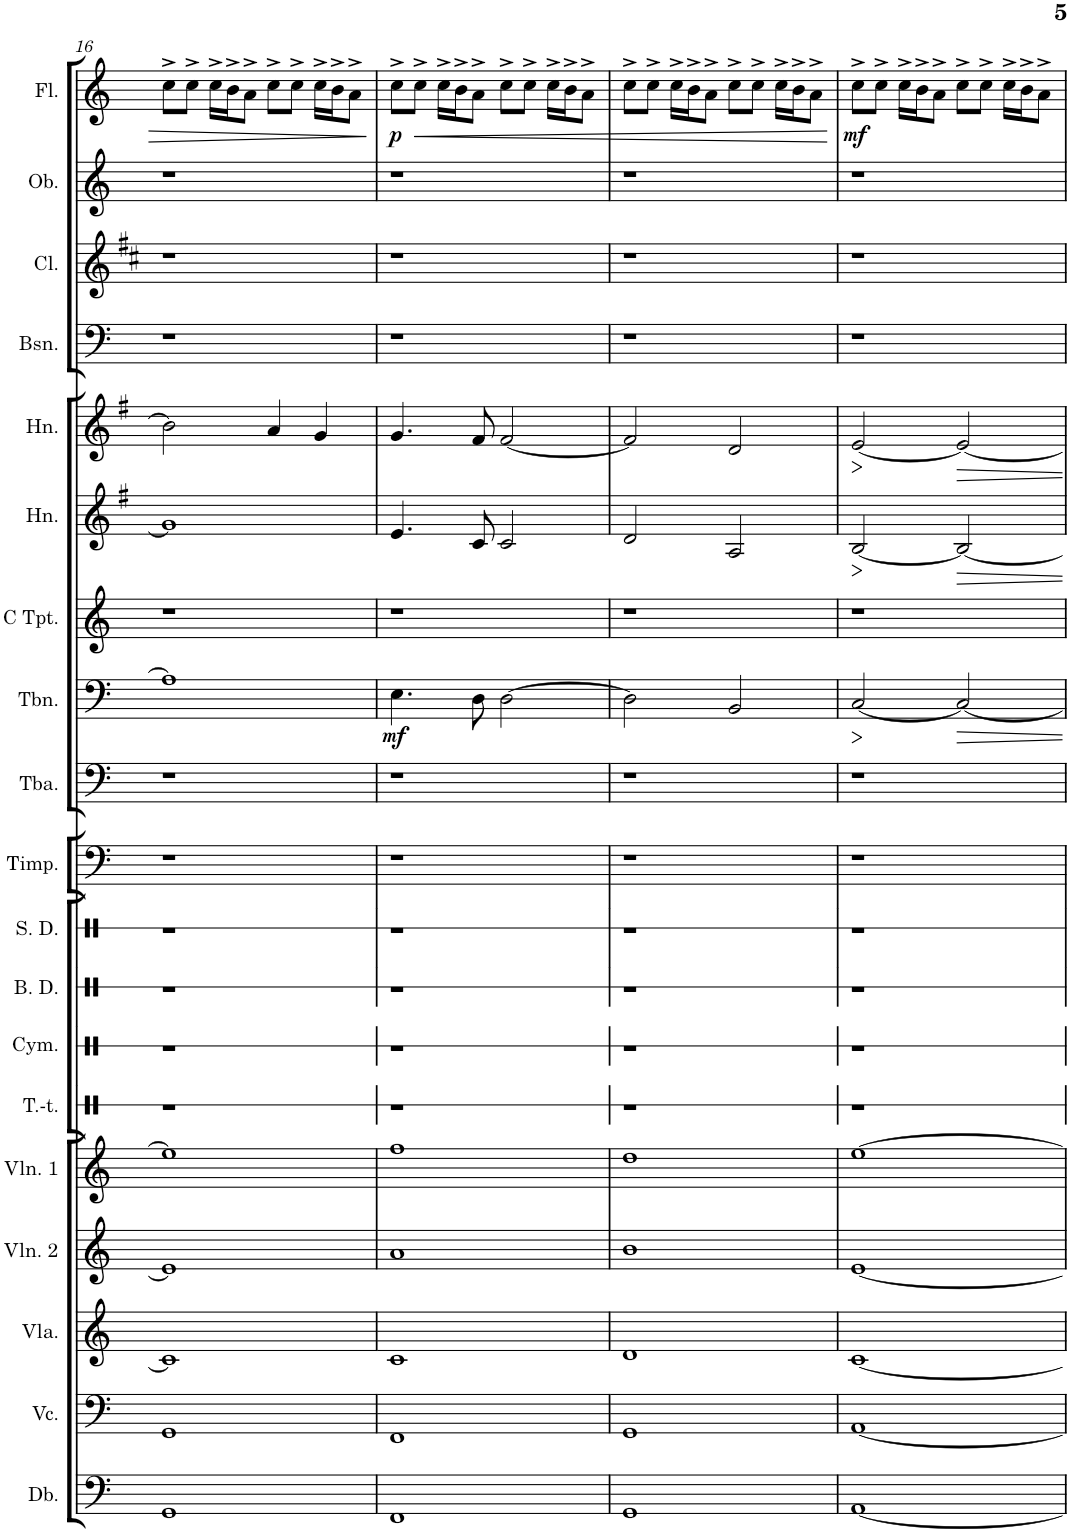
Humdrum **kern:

**kern	**kern	**kern	**kern	**kern	**kern	**kern	**kern	**kern	**kern	**kern	**kern	**dynam	**kern	**kern	**kern	**kern	**kern	**kern	**kern	**dynam
*part19	*part18	*part17	*part16	*part15	*part14	*part13	*part12	*part11	*part10	*part9	*part8	*part8	*part7	*part6	*part5	*part4	*part3	*part2	*part1	*part1
*staff19	*staff18	*staff17	*staff16	*staff15	*staff14	*staff13	*staff12	*staff11	*staff10	*staff9	*staff8	*staff8	*staff7	*staff6	*staff5	*staff4	*staff3	*staff2	*staff1	*staff1
*I"Double Bass	*I"Violoncello	*I"Viola	*I"Violin 2	*I"Violin 1	*I"Tam-tam	*I"Cymbals	*I"Bass Drum	*I"Snare Drum	*I"Timpani	*I"Tuba	*I"Trombone	*	*I"Trumpet in C	*I"Horn in F	*I"Horn in F	*I"Bassoon	*I"Clarinet in Bb	*I"Oboe	*I"Flute	*
*I'Db.	*I'Vc.	*I'Vla.	*I'Vln. 2	*I'Vln. 1	*I'T.-t.	*I'Cym.	*I'B. D.	*I'S. D.	*I'Timp.	*I'Tba.	*I'Tbn.	*	*	*I'Hn.	*I'Hn.	*I'Bsn.	*I'Cl.	*I'Ob.	*I'Fl.	*
!!LO:PB:g=z
*clefF4	*clefF4	*clefG2	*clefG2	*clefG2	*clefX	*clefX	*clefX	*clefX	*clefF4	*clefF4	*clefF4	*	*clefG2	*clefG2	*clefG2	*clefF4	*clefG2	*clefG2	*clefG2	*
*Trd7c12	*	*	*	*	*	*	*	*	*	*	*	*	*	*Trd4c7	*Trd4c7	*	*Trd1c2	*	*Trd-7c-12	*
*k[]	*k[]	*k[]	*k[]	*k[]	*k[]	*k[]	*k[]	*k[]	*k[]	*k[]	*k[]	*	*k[]	*k[f#]	*k[f#]	*k[]	*k[f#c#]	*k[]	*k[]	*
*M4/4	*M4/4	*M4/4	*M4/4	*M4/4	*M4/4	*M4/4	*M4/4	*M4/4	*M4/4	*M4/4	*M4/4	*	*M4/4	*M4/4	*M4/4	*M4/4	*M4/4	*M4/4	*M4/4	*
=16	=16	=16	=16	=16	=16	=16	=16	=16	=16	=16	=16	=16	=16	=16	=16	=16	=16	=16	=16	=16
1GG	1GG	1c]	1e]	1ee]	1r	1r	1r	1r	1r	1r	1A]	.	1r	1g]	2b\]	1r	1r	1r	8cc^\L	.
.	.	.	.	.	.	.	.	.	.	.	.	.	.	.	.	.	.	.	8cc^\J	.
.	.	.	.	.	.	.	.	.	.	.	.	.	.	.	.	.	.	.	16cc^\LL	.
.	.	.	.	.	.	.	.	.	.	.	.	.	.	.	.	.	.	.	16b^\J	.
.	.	.	.	.	.	.	.	.	.	.	.	.	.	.	.	.	.	.	8a^\J	.
.	.	.	.	.	.	.	.	.	.	.	.	.	.	.	4a/	.	.	.	8cc^\L	.
.	.	.	.	.	.	.	.	.	.	.	.	.	.	.	.	.	.	.	8cc^\J	.
.	.	.	.	.	.	.	.	.	.	.	.	.	.	.	4g/	.	.	.	16cc^\LL	.
.	.	.	.	.	.	.	.	.	.	.	.	.	.	.	.	.	.	.	16b^\J	.
.	.	.	.	.	.	.	.	.	.	.	.	.	.	.	.	.	.	.	8a^\J	.
=17	=17	=17	=17	=17	=17	=17	=17	=17	=17	=17	=17	=17	=17	=17	=17	=17	=17	=17	=17	=17
!	!	!	!	!	!	!	!	!	!	!	!	!LO:DY:b	!	!	!	!	!	!	!	!LO:DY:b
1FF	1FF	1c	1a	1ff	1r	1r	1r	1r	1r	1r	4.E\	mf	1r	4.e/	4.g/	1r	1r	1r	8cc^\L	p
!	!	!	!	!	!	!	!	!	!	!	!	!	!	!	!	!	!	!	!	!LO:HP:b
.	.	.	.	.	.	.	.	.	.	.	.	.	.	.	.	.	.	.	8cc^\J	<
.	.	.	.	.	.	.	.	.	.	.	.	.	.	.	.	.	.	.	16cc^\LL	.
.	.	.	.	.	.	.	.	.	.	.	.	.	.	.	.	.	.	.	16b^\J	.
.	.	.	.	.	.	.	.	.	.	.	8D\	.	.	8c/	8f#/	.	.	.	8a^\J	.
.	.	.	.	.	.	.	.	.	.	.	[2D\	.	.	2c/	[2f#/	.	.	.	8cc^\L	.
.	.	.	.	.	.	.	.	.	.	.	.	.	.	.	.	.	.	.	8cc^\J	.
.	.	.	.	.	.	.	.	.	.	.	.	.	.	.	.	.	.	.	16cc^\LL	.
.	.	.	.	.	.	.	.	.	.	.	.	.	.	.	.	.	.	.	16b^\J	.
.	.	.	.	.	.	.	.	.	.	.	.	.	.	.	.	.	.	.	8a^\J	.
=18	=18	=18	=18	=18	=18	=18	=18	=18	=18	=18	=18	=18	=18	=18	=18	=18	=18	=18	=18	=18
1GG	1GG	1d	1b	1dd	1r	1r	1r	1r	1r	1r	2D\]	.	1r	2d/	2f#/]	1r	1r	1r	8cc^\L	.
.	.	.	.	.	.	.	.	.	.	.	.	.	.	.	.	.	.	.	8cc^\J	.
.	.	.	.	.	.	.	.	.	.	.	.	.	.	.	.	.	.	.	16cc^\LL	.
.	.	.	.	.	.	.	.	.	.	.	.	.	.	.	.	.	.	.	16b^\J	.
.	.	.	.	.	.	.	.	.	.	.	.	.	.	.	.	.	.	.	8a^\J	.
.	.	.	.	.	.	.	.	.	.	.	2BB/	.	.	2A/	2d/	.	.	.	8cc^\L	.
.	.	.	.	.	.	.	.	.	.	.	.	.	.	.	.	.	.	.	8cc^\J	.
.	.	.	.	.	.	.	.	.	.	.	.	.	.	.	.	.	.	.	16cc^\LL	.
.	.	.	.	.	.	.	.	.	.	.	.	.	.	.	.	.	.	.	16b^\J	.
.	.	.	.	.	.	.	.	.	.	.	.	.	.	.	.	.	.	.	8a^\J	.
.	.	.	.	.	.	.	.	.	.	.	.	.	.	.	.	.	.	.	.	[
=19	=19	=19	=19	=19	=19	=19	=19	=19	=19	=19	=19	=19	=19	=19	=19	=19	=19	=19	=19	=19
!	!	!	!	!	!	!	!	!	!	!	!	!	!	!	!	!	!	!	!	!LO:DY:b
[1AA	[1AA	[1c	[1e	[1ee	1r	1r	1r	1r	1r	1r	[2C/	.	1r	[2B/	[2e/	1r	1r	1r	8cc^\L	mf
.	.	.	.	.	.	.	.	.	.	.	.	.	.	.	.	.	.	.	8cc^\J	.
.	.	.	.	.	.	.	.	.	.	.	.	.	.	.	.	.	.	.	16cc^\LL	.
.	.	.	.	.	.	.	.	.	.	.	.	.	.	.	.	.	.	.	16b^\J	.
.	.	.	.	.	.	.	.	.	.	.	.	.	.	.	.	.	.	.	8a^\J	.
.	.	.	.	.	.	.	.	.	.	.	2C/_	.	.	2B/_	2e/_	.	.	.	8cc^\L	.
.	.	.	.	.	.	.	.	.	.	.	.	.	.	.	.	.	.	.	8cc^\J	.
.	.	.	.	.	.	.	.	.	.	.	.	.	.	.	.	.	.	.	16cc^\LL	.
.	.	.	.	.	.	.	.	.	.	.	.	.	.	.	.	.	.	.	16b^\J	.
.	.	.	.	.	.	.	.	.	.	.	.	.	.	.	.	.	.	.	8a^\J	.
=	=	=	=	=	=	=	=	=	=	=	=	=	=	=	=	=	=	=	=	=
*-	*-	*-	*-	*-	*-	*-	*-	*-	*-	*-	*-	*-	*-	*-	*-	*-	*-	*-	*-	*-
